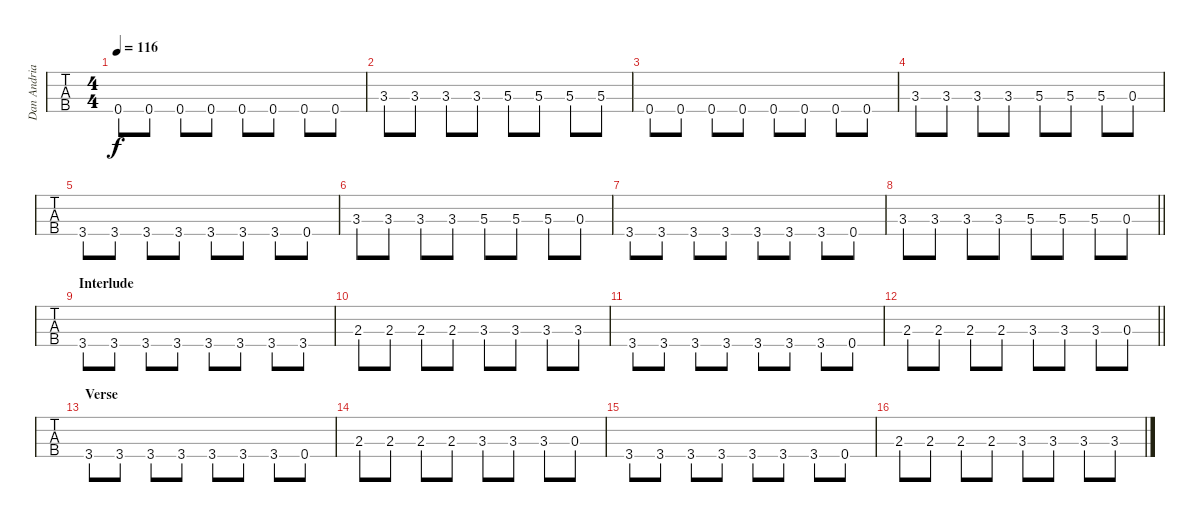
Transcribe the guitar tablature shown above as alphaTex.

\track ("Dan Andriano - Bass" "Dan Andria") {instrument electricbassfinger}
\staff {tabs}
\tuning (G2 D2 A1 E1) {hide}
\ts (4 4)
\tempo 116
\clef f4
\ks g
0.4.8{dy f} 0.4.8 0.4.8 0.4.8 0.4.8 0.4.8 0.4.8 0.4.8 |
3.3.8 3.3.8 3.3.8 3.3.8 5.3.8 5.3.8 5.3.8 5.3.8 |
0.4.8 0.4.8 0.4.8 0.4.8 0.4.8 0.4.8 0.4.8 0.4.8 |
3.3.8 3.3.8 3.3.8 3.3.8 5.3.8 5.3.8 5.3.8 0.3.8 |
3.4.8 3.4.8 3.4.8 3.4.8 3.4.8 3.4.8 3.4.8 0.4.8 |
3.3.8 3.3.8 3.3.8 3.3.8 5.3.8 5.3.8 5.3.8 0.3.8 |
3.4.8 3.4.8 3.4.8 3.4.8 3.4.8 3.4.8 3.4.8 0.4.8 |
\barLineRight lightlight
3.3.8 3.3.8 3.3.8 3.3.8 5.3.8 5.3.8 5.3.8 0.3.8 |
\section ("" "Interlude")
3.4.8 3.4.8 3.4.8 3.4.8 3.4.8 3.4.8 3.4.8 3.4.8 |
2.3.8 2.3.8 2.3.8 2.3.8 3.3.8 3.3.8 3.3.8 3.3.8 |
3.4.8 3.4.8 3.4.8 3.4.8 3.4.8 3.4.8 3.4.8 0.4.8 |
\barLineRight lightlight
2.3.8 2.3.8 2.3.8 2.3.8 3.3.8 3.3.8 3.3.8 0.3.8 |
\section ("" "Verse")
3.4.8 3.4.8 3.4.8 3.4.8 3.4.8 3.4.8 3.4.8 0.4.8 |
2.3.8 2.3.8 2.3.8 2.3.8 3.3.8 3.3.8 3.3.8 0.3.8 |
3.4.8 3.4.8 3.4.8 3.4.8 3.4.8 3.4.8 3.4.8 0.4.8 |
2.3.8 2.3.8 2.3.8 2.3.8 3.3.8 3.3.8 3.3.8 3.3.8
